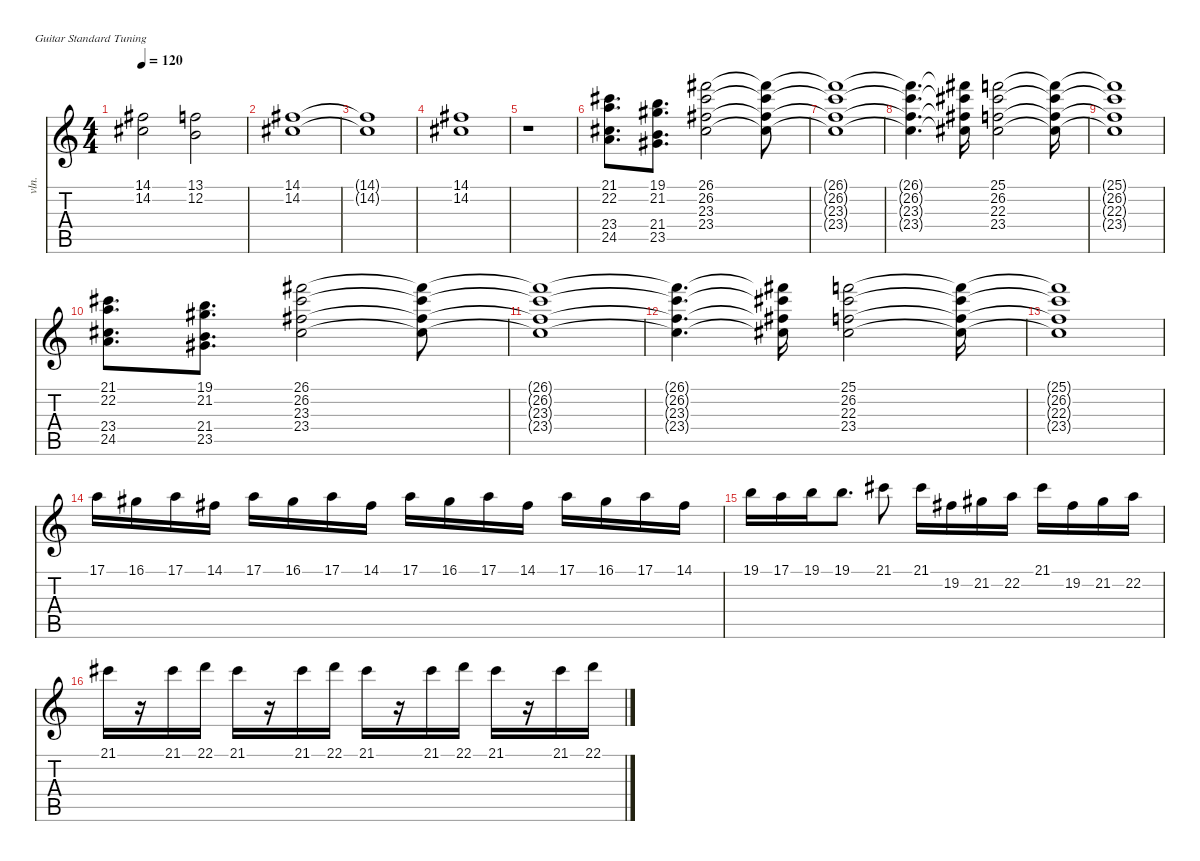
\defaultSystemsLayout 4
\hideDynamics
\bracketExtendMode nobrackets
\track ("Strings 1" "vln.") {instrument stringensemble1}
\staff {score tabs}
\tuning (E4 B3 G3 D3 A2 E2)
\ts (4 4)
\tempo 120
\clef g2
\ks c
(14.1{t acc #} 14.2{t acc #}).2{dy f beam Down} (13.1 12.2).2{beam Down} |
(14.1{acc #} 14.2{acc #}).1{beam Down} |
(14.1{t acc #} 14.2{t acc #}).1{beam Down} |
(14.1{acc #} 14.2{acc #}).1{beam Down} |
r.1{beam Down} |
(21.1{acc #} 22.2 23.4{acc #} 24.5).8{d beam Down} (19.1 21.2{acc #} 21.4 23.5{acc #}).8{d beam Down} (26.1{acc #} 26.2{acc #} 23.3{acc #} 23.4{acc #}).2{beam Down} (26.1{t acc #} 26.2{t acc #} 23.3{t acc #} 23.4{t acc #}).8{beam Down} |
(26.1{t acc #} 26.2{t acc #} 23.3{t acc #} 23.4{t acc #}).1{beam Down} |
(26.1{t acc #} 26.2{t acc #} 23.3{t acc #} 23.4{t acc #}).4{d beam Down} (26.1{t acc #} 26.2{t acc #} 23.3{t acc #} 23.4{t acc #}).16{beam Down} (25.1 26.2{acc #} 22.3 23.4{acc #}).2{beam Down} (25.1{t} 26.2{t acc #} 22.3{t} 23.4{t acc #}).16{beam Down} |
(25.1{t} 26.2{t acc #} 22.3{t} 23.4{t acc #}).1{beam Down} |
(21.1{acc #} 22.2 23.4{acc #} 24.5).8{d beam Down} (19.1 21.2{acc #} 21.4 23.5{acc #}).8{d beam Down} (26.1{acc #} 26.2{acc #} 23.3{acc #} 23.4{acc #}).2{beam Down} (26.1{t acc #} 26.2{t acc #} 23.3{t acc #} 23.4{t acc #}).8{beam Down} |
(26.1{t acc #} 26.2{t acc #} 23.3{t acc #} 23.4{t acc #}).1{beam Down} |
(26.1{t acc #} 26.2{t acc #} 23.3{t acc #} 23.4{t acc #}).4{d beam Down} (26.1{t acc #} 26.2{t acc #} 23.3{t acc #} 23.4{t acc #}).16{beam Down} (25.1 26.2{acc #} 22.3 23.4{acc #}).2{beam Down} (25.1{t} 26.2{t acc #} 22.3{t} 23.4{t acc #}).16{beam Down} |
(25.1{t} 26.2{t acc #} 22.3{t} 23.4{t acc #}).1{beam Down} |
17.1.16{beam Down} 16.1{acc #}.16{beam Down} 17.1.16{beam Down} 14.1{acc #}.16{beam Down} 17.1.16{beam Down} 16.1{acc #}.16{beam Down} 17.1.16{beam Down} 14.1{acc #}.16{beam Down} 17.1.16{beam Down} 16.1{acc #}.16{beam Down} 17.1.16{beam Down} 14.1{acc #}.16{beam Down} 17.1.16{beam Down} 16.1{acc #}.16{beam Down} 17.1.16{beam Down} 14.1{acc #}.16{beam Down} |
19.1.16{beam Down} 17.1.16{beam Down} 19.1.16{beam Down} 19.1.8{d beam Down} 21.1{acc #}.8{beam Down} 21.1{acc #}.16{beam Down} 19.2{acc #}.16{beam Down} 21.2{acc #}.16{beam Down} 22.2.16{beam Down} 21.1{acc #}.16{beam Down} 19.2{acc #}.16{beam Down} 21.2{acc #}.16{beam Down} 22.2.16{beam Down} |
21.1{acc #}.16{beam Down} r.16{beam Down} 21.1{acc #}.16{beam Down} 22.1.16{beam Down} 21.1{acc #}.16{beam Down} r.16{beam Down} 21.1{acc #}.16{beam Down} 22.1.16{beam Down} 21.1{acc #}.16{beam Down} r.16{beam Down} 21.1{acc #}.16{beam Down} 22.1.16{beam Down} 21.1{acc #}.16{beam Down} r.16{beam Down} 21.1{acc #}.16{beam Down} 22.1.16{beam Down}
